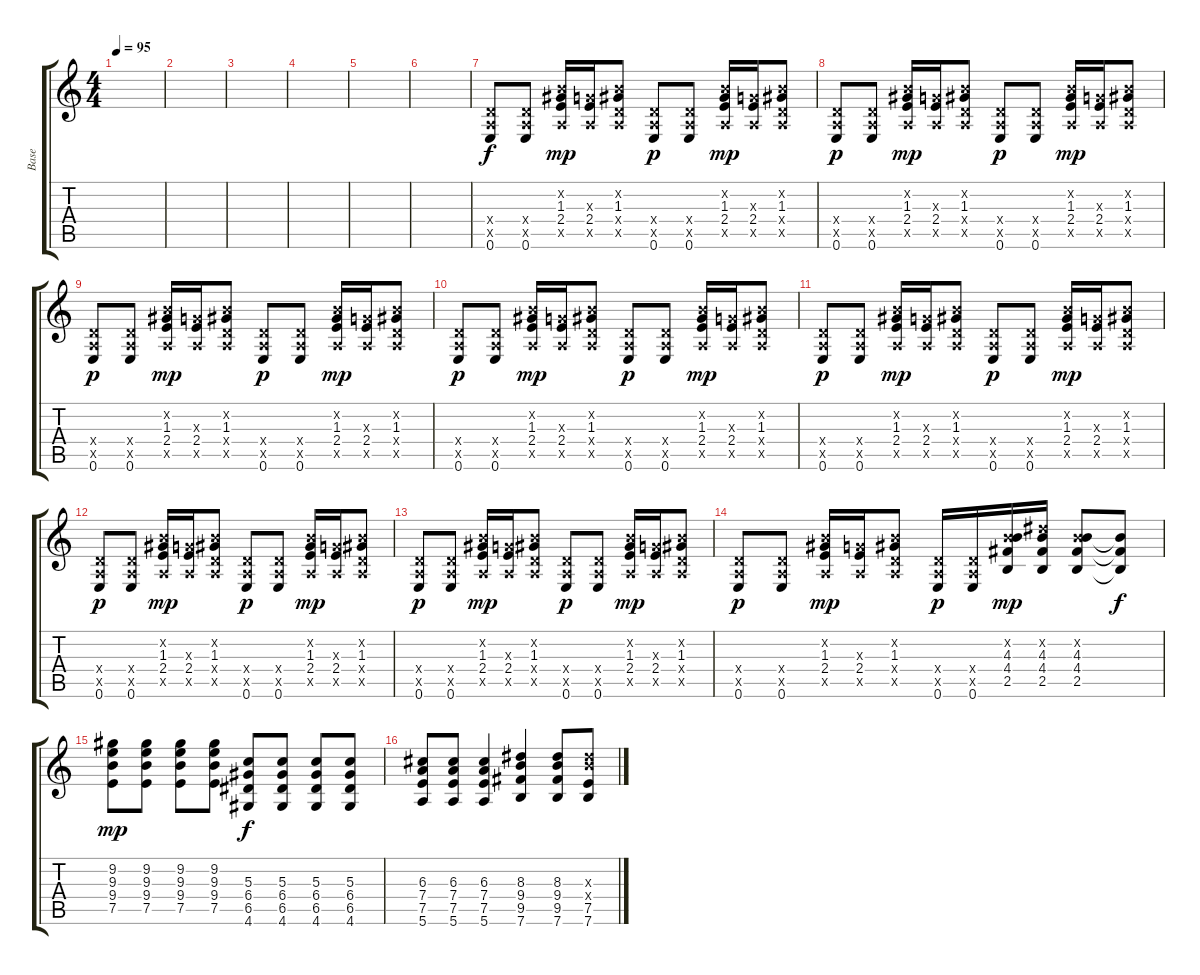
\track ("Base" "Base") {instrument overdrivenguitar}
\staff {score tabs}
\tuning (E4 B3 G3 D3 A2 E2) {hide}
\ts (4 4)
\tempo 95
\clef g2
\ks c
|
|
|
|
|
|
(0.4{x} 0.5{x} 0.6).8 (0.4{x} 0.5{x} 0.6).8 (0.2{x} 1.3 2.4 0.5{x}).16{dy mp} (0.3{x} 2.4 0.5{x}).16 (0.2{x} 1.3 0.4{x} 0.5{x}).8 (0.4{x} 0.5{x} 0.6).8{dy p} (0.4{x} 0.5{x} 0.6).8 (0.2{x} 1.3 2.4 0.5{x}).16{dy mp} (0.3{x} 2.4 0.5{x}).16 (0.2{x} 1.3 0.4{x} 0.5{x}).8 |
(0.4{x} 0.5{x} 0.6).8{dy p} (0.4{x} 0.5{x} 0.6).8 (0.2{x} 1.3 2.4 0.5{x}).16{dy mp} (0.3{x} 2.4 0.5{x}).16 (0.2{x} 1.3 0.4{x} 0.5{x}).8 (0.4{x} 0.5{x} 0.6).8{dy p} (0.4{x} 0.5{x} 0.6).8 (0.2{x} 1.3 2.4 0.5{x}).16{dy mp} (0.3{x} 2.4 0.5{x}).16 (0.2{x} 1.3 0.4{x} 0.5{x}).8 |
(0.4{x} 0.5{x} 0.6).8{dy p} (0.4{x} 0.5{x} 0.6).8 (0.2{x} 1.3 2.4 0.5{x}).16{dy mp} (0.3{x} 2.4 0.5{x}).16 (0.2{x} 1.3 0.4{x} 0.5{x}).8 (0.4{x} 0.5{x} 0.6).8{dy p} (0.4{x} 0.5{x} 0.6).8 (0.2{x} 1.3 2.4 0.5{x}).16{dy mp} (0.3{x} 2.4 0.5{x}).16 (0.2{x} 1.3 0.4{x} 0.5{x}).8 |
(0.4{x} 0.5{x} 0.6).8{dy p} (0.4{x} 0.5{x} 0.6).8 (0.2{x} 1.3 2.4 0.5{x}).16{dy mp} (0.3{x} 2.4 0.5{x}).16 (0.2{x} 1.3 0.4{x} 0.5{x}).8 (0.4{x} 0.5{x} 0.6).8{dy p} (0.4{x} 0.5{x} 0.6).8 (0.2{x} 1.3 2.4 0.5{x}).16{dy mp} (0.3{x} 2.4 0.5{x}).16 (0.2{x} 1.3 0.4{x} 0.5{x}).8 |
(0.4{x} 0.5{x} 0.6).8{dy p} (0.4{x} 0.5{x} 0.6).8 (0.2{x} 1.3 2.4 0.5{x}).16{dy mp} (0.3{x} 2.4 0.5{x}).16 (0.2{x} 1.3 0.4{x} 0.5{x}).8 (0.4{x} 0.5{x} 0.6).8{dy p} (0.4{x} 0.5{x} 0.6).8 (0.2{x} 1.3 2.4 0.5{x}).16{dy mp} (0.3{x} 2.4 0.5{x}).16 (0.2{x} 1.3 0.4{x} 0.5{x}).8 |
(0.4{x} 0.5{x} 0.6).8{dy p} (0.4{x} 0.5{x} 0.6).8 (0.2{x} 1.3 2.4 0.5{x}).16{dy mp} (0.3{x} 2.4 0.5{x}).16 (0.2{x} 1.3 0.4{x} 0.5{x}).8 (0.4{x} 0.5{x} 0.6).8{dy p} (0.4{x} 0.5{x} 0.6).8 (0.2{x} 1.3 2.4 0.5{x}).16{dy mp} (0.3{x} 2.4 0.5{x}).16 (0.2{x} 1.3 0.4{x} 0.5{x}).8 |
(0.4{x} 0.5{x} 0.6).8{dy p} (0.4{x} 0.5{x} 0.6).8 (0.2{x} 1.3 2.4 0.5{x}).16{dy mp} (0.3{x} 2.4 0.5{x}).16 (0.2{x} 1.3 0.4{x} 0.5{x}).8 (0.4{x} 0.5{x} 0.6).8{dy p} (0.4{x} 0.5{x} 0.6).8 (0.2{x} 1.3 2.4 0.5{x}).16{dy mp} (0.3{x} 2.4 0.5{x}).16 (0.2{x} 1.3 0.4{x} 0.5{x}).8 |
(0.4{x} 0.5{x} 0.6).8{dy p} (0.4{x} 0.5{x} 0.6).8 (0.2{x} 1.3 2.4 0.5{x}).16{dy mp} (0.3{x} 2.4 0.5{x}).16 (0.2{x} 1.3 0.4{x} 0.5{x}).8 (0.4{x} 0.5{x} 0.6).16{dy p} (0.4{x} 0.5{x} 0.6).16 (0.2{x} 4.3 4.4 2.5).16{dy mp} (4.2{x} 4.3 4.4 2.5).16 (0.2{x} 4.3 4.4 2.5).8 (4.3{t} 4.4{t} 2.5{t}).8{dy f} |
(9.2 9.3 9.4 7.5).8{dy mp} (9.2 9.3 9.4 7.5).8 (9.2 9.3 9.4 7.5).8 (9.2 9.3 9.4 7.5).8 (5.3 6.4 6.5 4.6).8{dy f} (5.3 6.4 6.5 4.6).8 (5.3 6.4 6.5 4.6).8 (5.3 6.4 6.5 4.6).8 |
(6.3 7.4 7.5 5.6).8 (6.3 7.4 7.5 5.6).8 (6.3 7.4 7.5 5.6).4 (8.3 9.4 9.5 7.6).4 (8.3 9.4 9.5 7.6).8 (8.3{x} 9.4{x} 7.5 7.6).8
